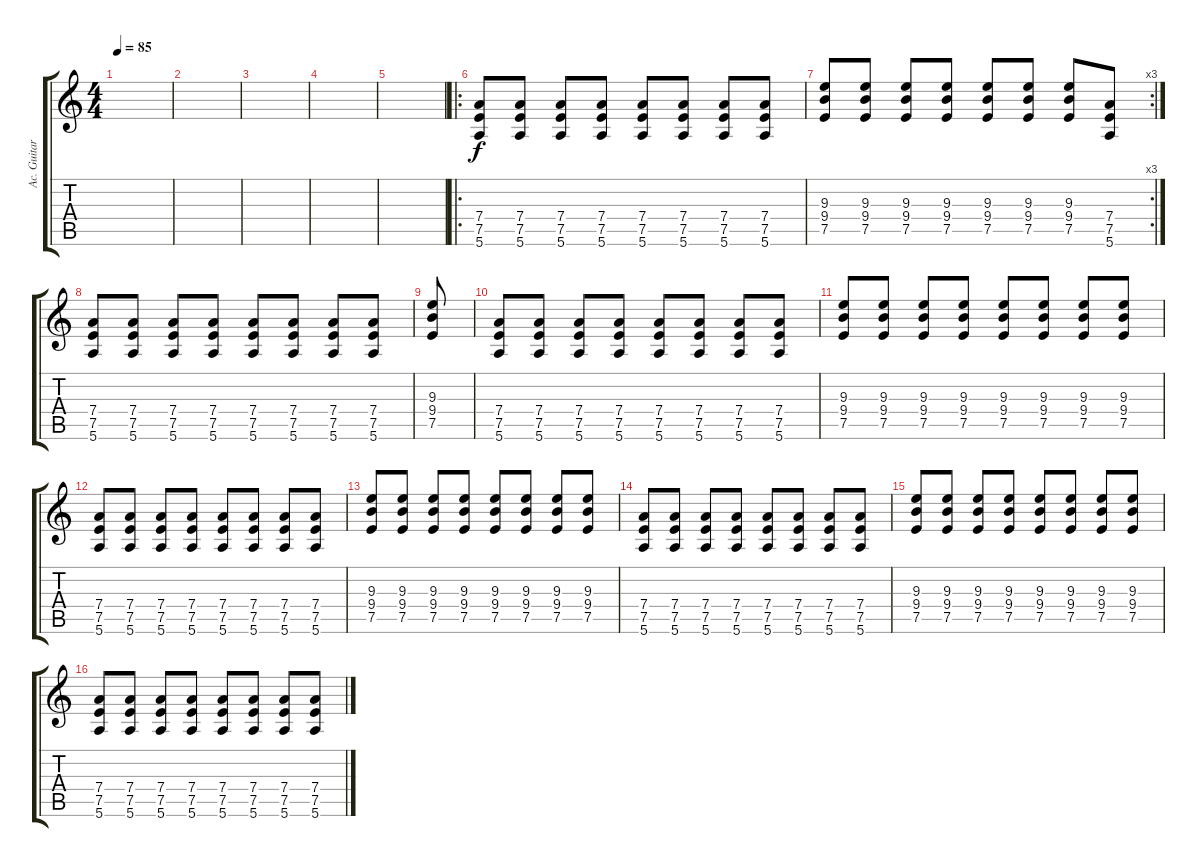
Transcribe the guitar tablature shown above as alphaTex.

\track ("Ac. Guitar" "Ac. Guitar") {instrument acousticguitarnylon}
\staff {score tabs}
\tuning (E4 B3 G3 D3 A2 E2) {hide}
\ts (4 4)
\tempo 85
\clef g2
\ks c
|
|
|
|
|
\ro
(7.4 7.5 5.6).8 (7.4 7.5 5.6).8 (7.4 7.5 5.6).8 (7.4 7.5 5.6).8 (7.4 7.5 5.6).8 (7.4 7.5 5.6).8 (7.4 7.5 5.6).8 (7.4 7.5 5.6).8 |
\rc 3
(9.3 9.4 7.5).8 (9.3 9.4 7.5).8 (9.3 9.4 7.5).8 (9.3 9.4 7.5).8 (9.3 9.4 7.5).8 (9.3 9.4 7.5).8 (9.3 9.4 7.5).8 (7.4 7.5 5.6).8 |
(7.4 7.5 5.6).8 (7.4 7.5 5.6).8 (7.4 7.5 5.6).8 (7.4 7.5 5.6).8 (7.4 7.5 5.6).8 (7.4 7.5 5.6).8 (7.4 7.5 5.6).8 (7.4 7.5 5.6).8 |
(9.3 9.4 7.5).8 |
(7.4 7.5 5.6).8 (7.4 7.5 5.6).8 (7.4 7.5 5.6).8 (7.4 7.5 5.6).8 (7.4 7.5 5.6).8 (7.4 7.5 5.6).8 (7.4 7.5 5.6).8 (7.4 7.5 5.6).8 |
(9.3 9.4 7.5).8 (9.3 9.4 7.5).8 (9.3 9.4 7.5).8 (9.3 9.4 7.5).8 (9.3 9.4 7.5).8 (9.3 9.4 7.5).8 (9.3 9.4 7.5).8 (9.3 9.4 7.5).8 |
(7.4 7.5 5.6).8 (7.4 7.5 5.6).8 (7.4 7.5 5.6).8 (7.4 7.5 5.6).8 (7.4 7.5 5.6).8 (7.4 7.5 5.6).8 (7.4 7.5 5.6).8 (7.4 7.5 5.6).8 |
(9.3 9.4 7.5).8 (9.3 9.4 7.5).8 (9.3 9.4 7.5).8 (9.3 9.4 7.5).8 (9.3 9.4 7.5).8 (9.3 9.4 7.5).8 (9.3 9.4 7.5).8 (9.3 9.4 7.5).8 |
(7.4 7.5 5.6).8 (7.4 7.5 5.6).8 (7.4 7.5 5.6).8 (7.4 7.5 5.6).8 (7.4 7.5 5.6).8 (7.4 7.5 5.6).8 (7.4 7.5 5.6).8 (7.4 7.5 5.6).8 |
(9.3 9.4 7.5).8 (9.3 9.4 7.5).8 (9.3 9.4 7.5).8 (9.3 9.4 7.5).8 (9.3 9.4 7.5).8 (9.3 9.4 7.5).8 (9.3 9.4 7.5).8 (9.3 9.4 7.5).8 |
(7.4 7.5 5.6).8 (7.4 7.5 5.6).8 (7.4 7.5 5.6).8 (7.4 7.5 5.6).8 (7.4 7.5 5.6).8 (7.4 7.5 5.6).8 (7.4 7.5 5.6).8 (7.4 7.5 5.6).8
